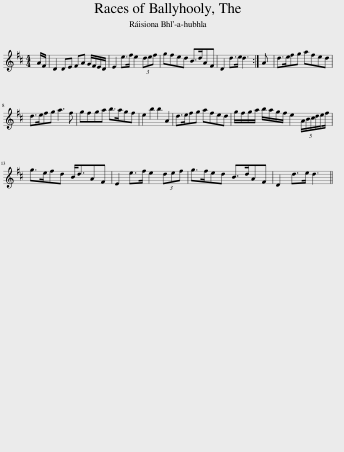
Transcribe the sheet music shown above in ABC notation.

X:1
L:1/8
M:4/4
I:linebreak $
K:D
V:1 treble
V:1
 A/F/ | D2 DE FA G/F/E/D/ | E2 e>f e2 (3def | gfed B>dAF | D2 d>e d3 :| %5
 A | d>efg afed |$ d>efg a3 f | gfga b>agf | e2 b2 b2 A2 | %10
 d>efg afed | g/f/g/a/ b/a/g/f/ e2 (5:2:5A/B/c/d/e/f/ |$ g>efd B<dAF | E2 e>f e2 (3def | g>fed B>dAF | %15
 D2 d>e d3 || %16
